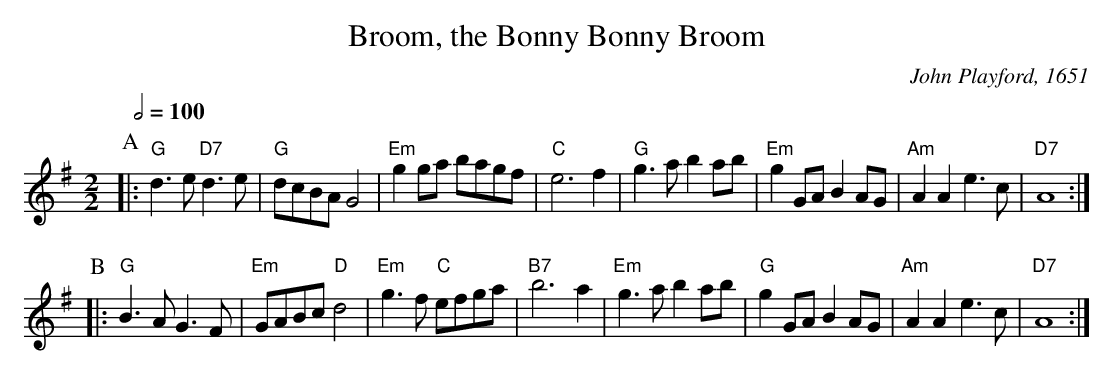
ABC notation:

X:1
T:Broom, the Bonny Bonny Broom
M:2/2
L:1/8
C:John Playford, 1651
Q:1/2=100
K:G
P:A
|: "G"d3e "D7"d3e | "G"dcBA G4 | "Em"g2ga bagf | "C"e6 f2 |\
"G"g3a b2ab | "Em"g2GA B2AG | "Am"A2A2 e3c | "D7"A8 :|
P:B
|: "G"B3A G3F | "Em"GABc "D"d4 | "Em"g3f "C"efga | "B7"b6 a2 |\
"Em"g3a b2ab | "G"g2GA B2AG | "Am"A2A2 e3c | "D7"A8 :|
